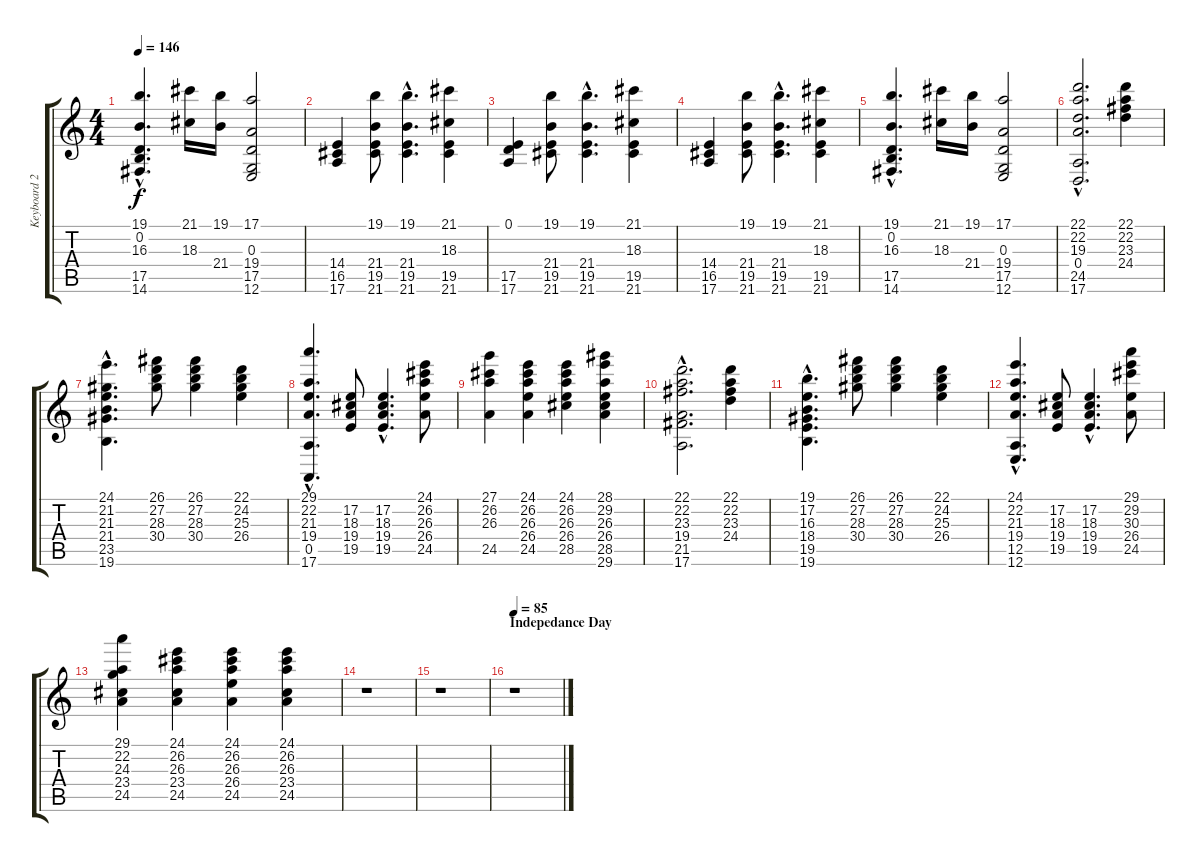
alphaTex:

\track ("Keyboard 2" "Keyboard 2") {instrument drawbarorgan}
\staff {score tabs}
\tuning (E4 B3 G3 D3 A2 E2) {hide}
\ts (4 4)
\tempo 146
\clef g2
\ks c
(19.1{hac} 0.2{hac} 16.3{hac} 17.5{hac} 14.6{hac}).4{d dy f} (21.1 18.3).16 (19.1 21.4).16 (17.1 0.3 19.4 17.5 12.6).2 |
(14.4 16.5 17.6).4 (19.1 21.4 19.5 21.6).8 (19.1{hac} 21.4{hac} 19.5{hac} 21.6{hac}).4{d} (21.1 18.3 19.5 21.6).4 |
(0.1 17.5 17.6).4 (19.1 21.4 19.5 21.6).8 (19.1{hac} 21.4{hac} 19.5{hac} 21.6{hac}).4{d} (21.1 18.3 19.5 21.6).4 |
(14.4 16.5 17.6).4 (19.1 21.4 19.5 21.6).8 (19.1{hac} 21.4{hac} 19.5{hac} 21.6{hac}).4{d} (21.1 18.3 19.5 21.6).4 |
(19.1{hac} 0.2{hac} 16.3{hac} 17.5{hac} 14.6{hac}).4{d} (21.1 18.3).16 (19.1 21.4).16 (17.1 0.3 19.4 17.5 12.6).2 |
(22.1{hac} 22.2{hac} 19.3{hac} 0.4{hac} 24.5{hac} 17.6{hac}).2{d} (22.1 22.2 23.3 24.4).4 |
(24.1{hac} 21.2{hac} 21.3{hac} 21.4{hac} 23.5{hac} 19.6{hac}).4{d} (26.1 27.2 28.3 30.4).8 (26.1 27.2 28.3 30.4).4 (22.1 24.2 25.3 26.4).4 |
(29.1{hac} 22.2{hac} 21.3{hac} 19.4{hac} 0.5{hac} 17.6{hac}).4{d} (17.2 18.3 19.4 19.5).8 (17.2{hac} 18.3{hac} 19.4{hac} 19.5{hac}).4{d} (24.1 26.2 26.3 26.4 24.5).8 |
(27.1 26.2 26.3 24.5).4 (24.1 26.2 26.3 26.4 24.5).4 (24.1 26.2 26.3 26.4 28.5).4 (28.1 29.2 26.3 26.4 28.5 29.6).4 |
(22.1{hac} 22.2{hac} 23.3{hac} 19.4{hac} 21.5{hac} 17.6{hac}).2{d} (22.1 22.2 23.3 24.4).4 |
(19.1{hac} 17.2{hac} 16.3{hac} 18.4{hac} 19.5{hac} 19.6{hac}).4{d} (26.1 27.2 28.3 30.4).8 (26.1 27.2 28.3 30.4).4 (22.1 24.2 25.3 26.4).4 |
(24.1{hac} 22.2{hac} 21.3{hac} 19.4{hac} 12.5{hac} 12.6{hac}).4{d} (17.2 18.3 19.4 19.5).8 (17.2{hac} 18.3{hac} 19.4{hac} 19.5{hac}).4{d} (29.1 29.2 30.3 26.4 24.5).8 |
(29.1 22.2 24.3 23.4 24.5).4{volume 1} (24.1 26.2 26.3 23.4 24.5).4 (24.1 26.2 26.3 26.4 24.5).4 (24.1 26.2 26.3 23.4 24.5).4 |
r.1 |
r.1 |
\section ("" "Indepedance Day")
\tempo 85
r.1
